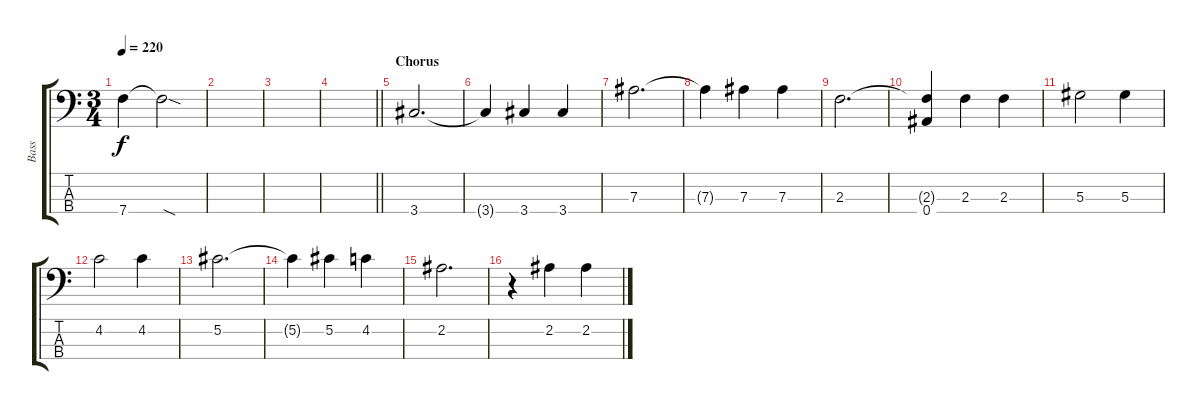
\track ("Bass" "Bass") {instrument electricbasspick}
\staff {score tabs}
\tuning (Db3 Ab2 Eb2 Bb1) {hide}
\ts (3 4)
\tempo 220
\clef f4
\ks c
7.4.4{dy f} 7.4{sod t}.2 |
|
|
\barLineRight lightlight
|
\section ("" "Chorus")
3.4.2{d} |
3.4{t}.4 3.4.4 3.4.4 |
7.3.2{d} |
7.3{t}.4 7.3.4 7.3.4 |
2.3.2{d} |
(2.3{t} 0.4).4 2.3.4 2.3.4 |
5.3.2 5.3.4 |
4.2.2 4.2.4 |
5.2.2{d} |
5.2{t}.4 5.2.4 4.2.4 |
2.2.2{d} |
r.4 2.2.4 2.2.4
